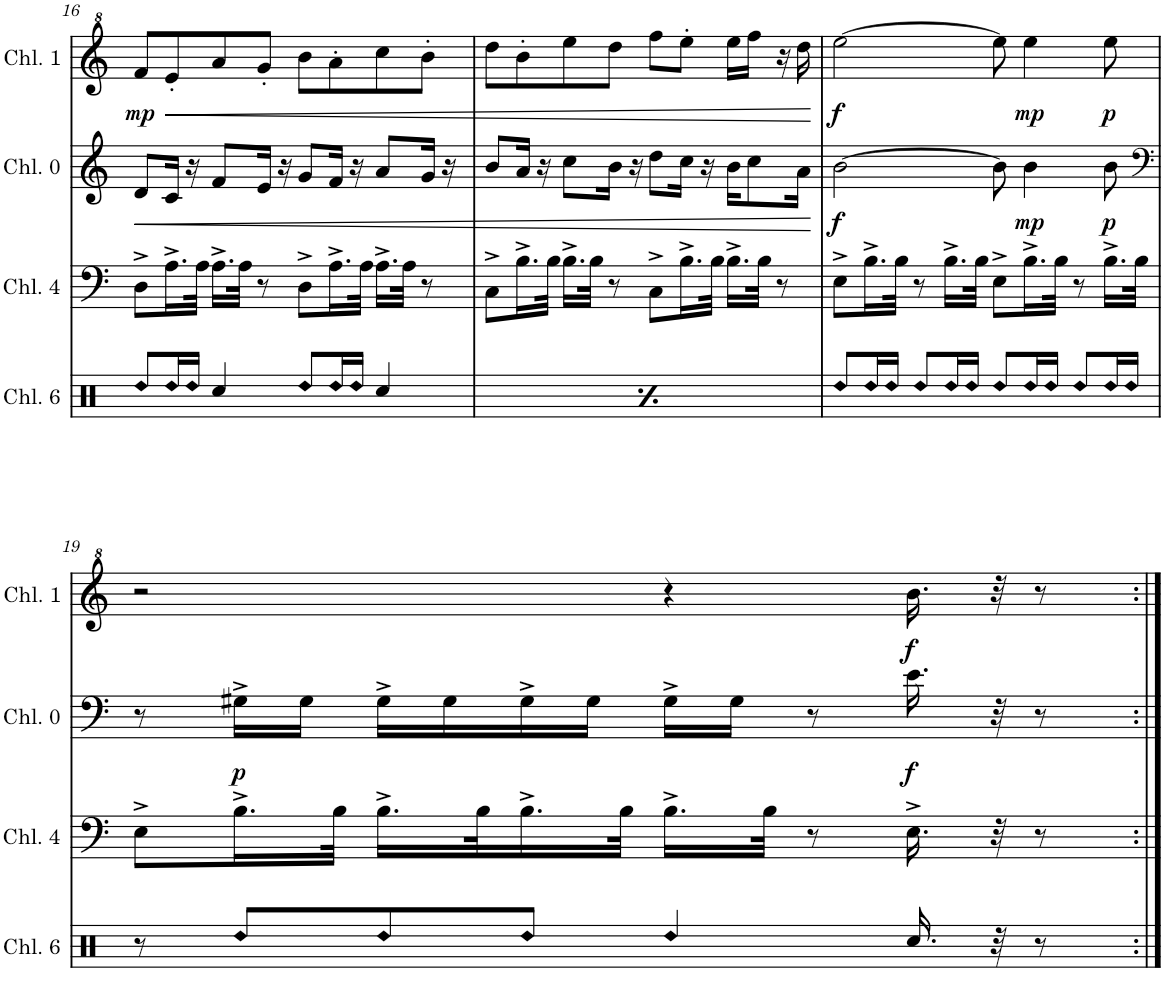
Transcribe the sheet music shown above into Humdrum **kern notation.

**kern	**kern	**kern	**dynam	**kern	**dynam
*part4	*part3	*part2	*part2	*part1	*part1
*staff4	*staff3	*staff2	*staff2	*staff1	*staff1
*I"Channel 6	*I"Channel 4	*I"Channel 0	*	*I"Channel 1	*
*I'Chl. 6	*I'Chl. 4	*I'Chl. 0	*	*I'Chl. 1	*
!!LO:PB:g=z
*clefX	*clefF4	*clefG2	*	*clefG^2	*
*k[]	*k[]	*k[]	*	*k[]	*
*M4/4	*M4/4	*M4/4	*	*M4/4	*
*met(c)	*met(c)	*met(c)	*	*met(c)	*
=16	=16	=16	=16	=16	=16
!LO:N:head=diamond	!	!	!LO:HP:b	!	!LO:DY:b
8Rdd/L	8D^\L	8d/L	<	8ff/L	mp
!LO:N:head=diamond	!	!	!	!	!LO:HP:b
16Rdd/L	16.A^\L	16c/Jk	.	8ee'/	<
!LO:N:head=diamond	!	!	!	!	!
16Rdd/JJ	.	16r	.	.	.
.	32A\JJk	.	.	.	.
4Rcc/	16.A^\LL	8f/L	.	8aa/	.
.	32A\JJk	.	.	.	.
.	8r	16e/Jk	.	8gg'/J	.
.	.	16r	.	.	.
!LO:N:head=diamond	!	!	!	!	!
8Rdd/L	8D^\L	8g/L	.	8bb\L	.
!LO:N:head=diamond	!	!	!	!	!
16Rdd/L	16.A^\L	16f/Jk	.	8aa'\	.
!LO:N:head=diamond	!	!	!	!	!
16Rdd/JJ	.	16r	.	.	.
.	32A\JJk	.	.	.	.
4Rcc/	16.A^\LL	8a/L	.	8ccc\	.
.	32A\JJk	.	.	.	.
.	8r	16g/Jk	.	8bb'\J	.
.	.	16r	.	.	.
=17	=17	=17	=17	=17	=17
!LO:N:head=diamond	!	!	!	!	!
8Rdd/L	8C^\L	8b/L	.	8ddd\L	.
!LO:N:head=diamond	!	!	!	!	!
16Rdd/L	16.B^\L	16a/Jk	.	8bb#'\	.
!LO:N:head=diamond	!	!	!	!	!
16Rdd/JJ	.	16r	.	.	.
.	32B\JJk	.	.	.	.
4Rcc/	16.B^\LL	8cc\L	.	8eee\	.
.	32B\JJk	.	.	.	.
.	8r	16b\Jk	.	8ddd\J	.
.	.	16r	.	.	.
!LO:N:head=diamond	!	!	!	!	!
8Rdd/L	8C^\L	8dd\L	.	8fff\L	.
!LO:N:head=diamond	!	!	!	!	!
16Rdd/L	16.B^\L	16cc\Jk	.	8eee'\J	.
!LO:N:head=diamond	!	!	!	!	!
16Rdd/JJ	.	16r	.	.	.
.	32B\JJk	.	.	.	.
4Rcc/	16.B^\LL	16b\KL	.	16eee\LL	.
.	.	8cc\	.	16fff\JJ	.
.	32B\JJk	.	.	.	.
.	8r	.	.	16r	.
.	.	16a\Jk	.	16ddd\	.
.	.	.	[	.	[
=18	=18	=18	=18	=18	=18
!LO:N:head=diamond	!	!	!LO:DY:b	!	!LO:DY:b
8Rdd/L	8E^\L	[2b\	f	[2eee\	f
!LO:N:head=diamond	!	!	!	!	!
16Rdd/L	16.B^\L	.	.	.	.
!LO:N:head=diamond	!	!	!	!	!
16Rdd/JJ	.	.	.	.	.
.	32B\JJk	.	.	.	.
!LO:N:head=diamond	!	!	!	!	!
8Rdd/L	8r	.	.	.	.
!LO:N:head=diamond	!	!	!	!	!
16Rdd/L	16.B^\LL	.	.	.	.
!LO:N:head=diamond	!	!	!	!	!
16Rdd/JJ	.	.	.	.	.
.	32B\JJk	.	.	.	.
!LO:N:head=diamond	!	!	!	!	!
8Rdd/L	8E^\L	8b\]	.	8eee\]	.
!LO:N:head=diamond	!	!	!LO:DY:b	!	!LO:DY:b
16Rdd/L	16.B^\L	4b\	mp	4eee\	mp
!LO:N:head=diamond	!	!	!	!	!
16Rdd/JJ	.	.	.	.	.
.	32B\JJk	.	.	.	.
!LO:N:head=diamond	!	!	!	!	!
8Rdd/L	8r	.	.	.	.
!LO:N:head=diamond	!	!	!LO:DY:b	!	!LO:DY:b
16Rdd/L	16.B^\LL	8b\	p	8eee\	p
!LO:N:head=diamond	!	!	!	!	!
16Rdd/JJ	.	.	.	.	.
.	32B\JJk	.	.	.	.
!!LO:LB:g=z
=19	=19	=19	=19	=19	=19
*	*	*clefF4	*	*	*
8r	8E^\L	8r	.	2r	.
!LO:N:head=diamond	!	!	!LO:DY:b	!	!
8Rdd/L	16.B^\L	16G#X^\LL	p	.	.
.	.	16G#\JJ	.	.	.
.	32B\JJk	.	.	.	.
!LO:N:head=diamond	!	!	!	!	!
8Rdd/	16.B^\LL	16G#^\LL	.	.	.
.	.	16G#\	.	.	.
.	32B\K	.	.	.	.
!LO:N:head=diamond	!	!	!	!	!
8Rdd/J	16.B^\	16G#^\	.	.	.
.	.	16G#\JJ	.	.	.
.	32B\JJk	.	.	.	.
!LO:N:head=diamond	!	!	!	!	!
4Rdd/	16.B^\LL	16G#^\LL	.	4r	.
.	.	16G#\JJ	.	.	.
.	32B\JJk	.	.	.	.
.	8r	8r	.	.	.
!	!	!	!LO:DY:b	!	!LO:DY:b
16.Rcc/	16.E^\	16.e\	f	16.bb\	f
32r	32r	32r	.	32r	.
8r	8r	8r	.	8r	.
=:|!	=:|!	=:|!	=:|!	=:|!	=:|!
*-	*-	*-	*-	*-	*-
